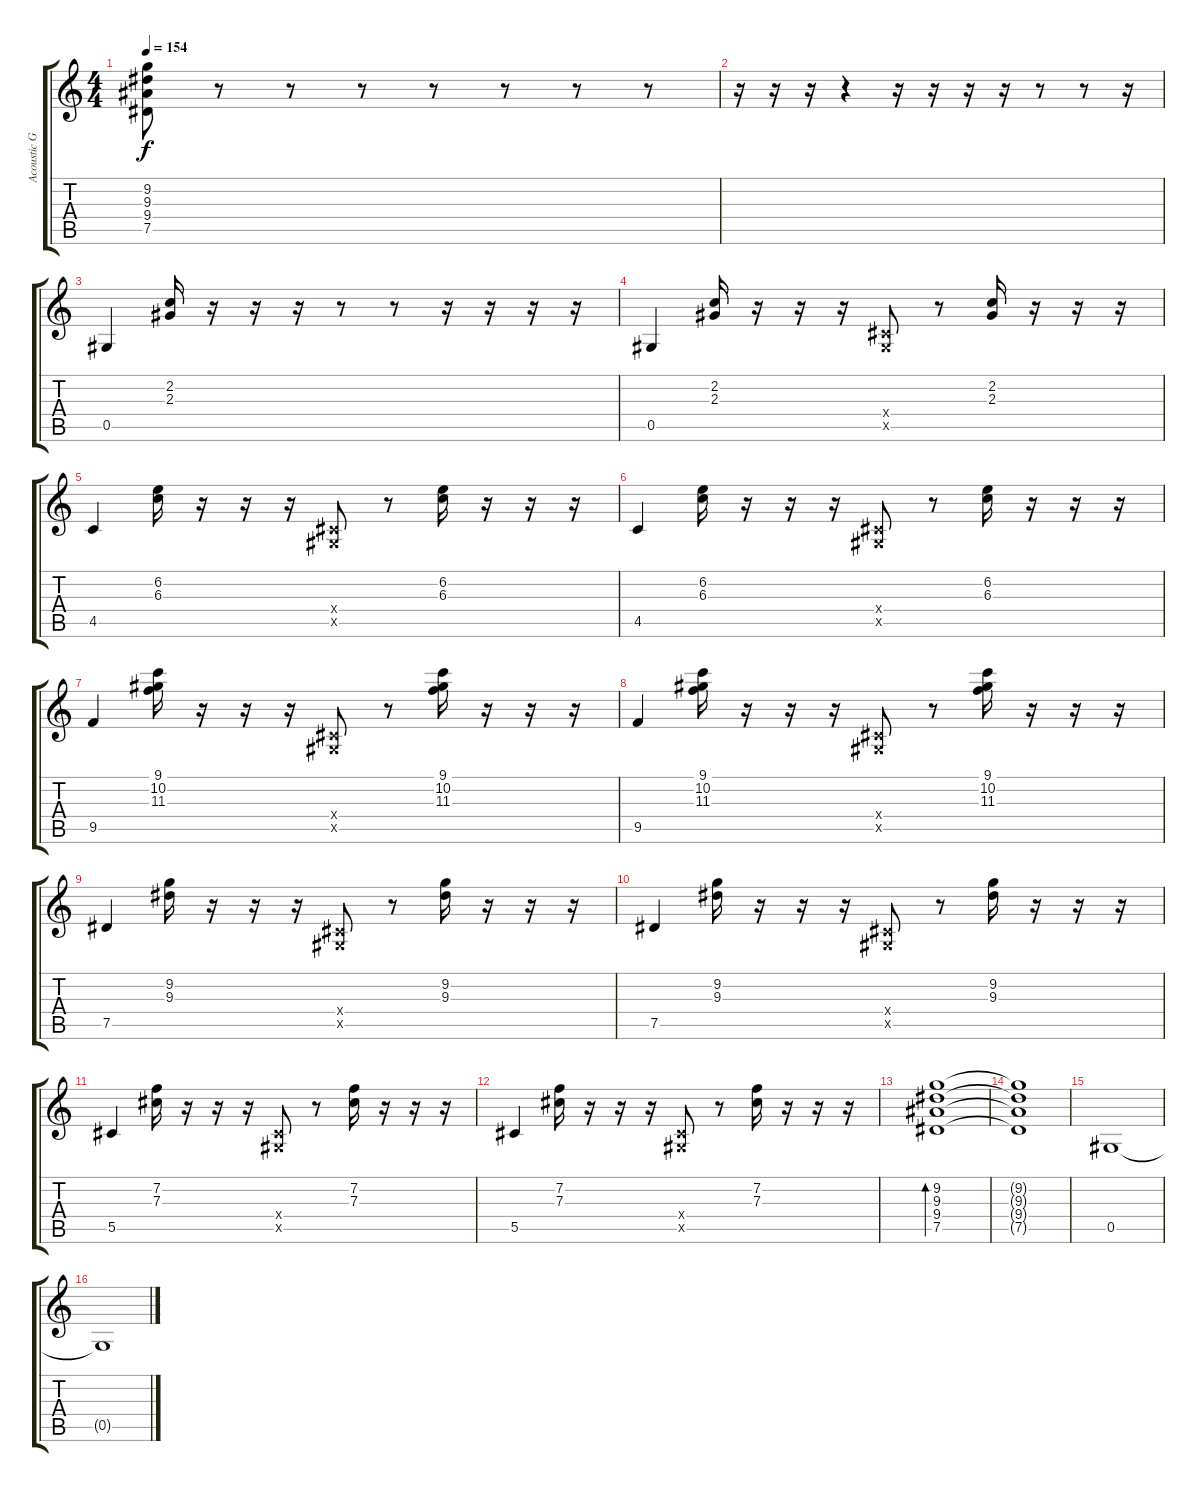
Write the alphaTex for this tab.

\track ("Acoustic Guitar" "Acoustic G") {instrument acousticguitarsteel}
\staff {score tabs}
\tuning (Eb4 Bb3 Gb3 Db3 Ab2 Db2) {hide}
\ts (4 4)
\tempo 154
\clef g2
\ks c
(9.2 9.3 9.4 7.5).8{dy f} r.8 r.8 r.8 r.8 r.8 r.8 r.8 |
r.16 r.16 r.16 r.4 r.16 r.16 r.16 r.16 r.8 r.8 r.16 |
0.5.4 (2.2 2.3).16 r.16 r.16 r.16 r.8 r.8 r.16 r.16 r.16 r.16 |
0.5.4 (2.2 2.3).16 r.16 r.16 r.16 (0.4{x} 0.5{x}).8 r.8 (2.2 2.3).16 r.16 r.16 r.16 |
4.5.4 (6.2 6.3).16 r.16 r.16 r.16 (0.4{x} 0.5{x}).8 r.8 (6.2 6.3).16 r.16 r.16 r.16 |
4.5.4 (6.2 6.3).16 r.16 r.16 r.16 (0.4{x} 0.5{x}).8 r.8 (6.2 6.3).16 r.16 r.16 r.16 |
9.5.4 (9.1 10.2 11.3).16 r.16 r.16 r.16 (0.4{x} 0.5{x}).8 r.8 (9.1 10.2 11.3).16 r.16 r.16 r.16 |
9.5.4 (9.1 10.2 11.3).16 r.16 r.16 r.16 (0.4{x} 0.5{x}).8 r.8 (9.1 10.2 11.3).16 r.16 r.16 r.16 |
7.5.4 (9.2 9.3).16 r.16 r.16 r.16 (0.4{x} 0.5{x}).8 r.8 (9.2 9.3).16 r.16 r.16 r.16 |
7.5.4 (9.2 9.3).16 r.16 r.16 r.16 (0.4{x} 0.5{x}).8 r.8 (9.2 9.3).16 r.16 r.16 r.16 |
5.5.4 (7.2 7.3).16 r.16 r.16 r.16 (0.4{x} 0.5{x}).8 r.8 (7.2 7.3).16 r.16 r.16 r.16 |
5.5.4 (7.2 7.3).16 r.16 r.16 r.16 (0.4{x} 0.5{x}).8 r.8 (7.2 7.3).16 r.16 r.16 r.16 |
(9.2 9.3 9.4 7.5).1{bd 480} |
(9.2{t} 9.3{t} 9.4{t} 7.5{t}).1 |
0.5.1 |
0.5{t}.1
